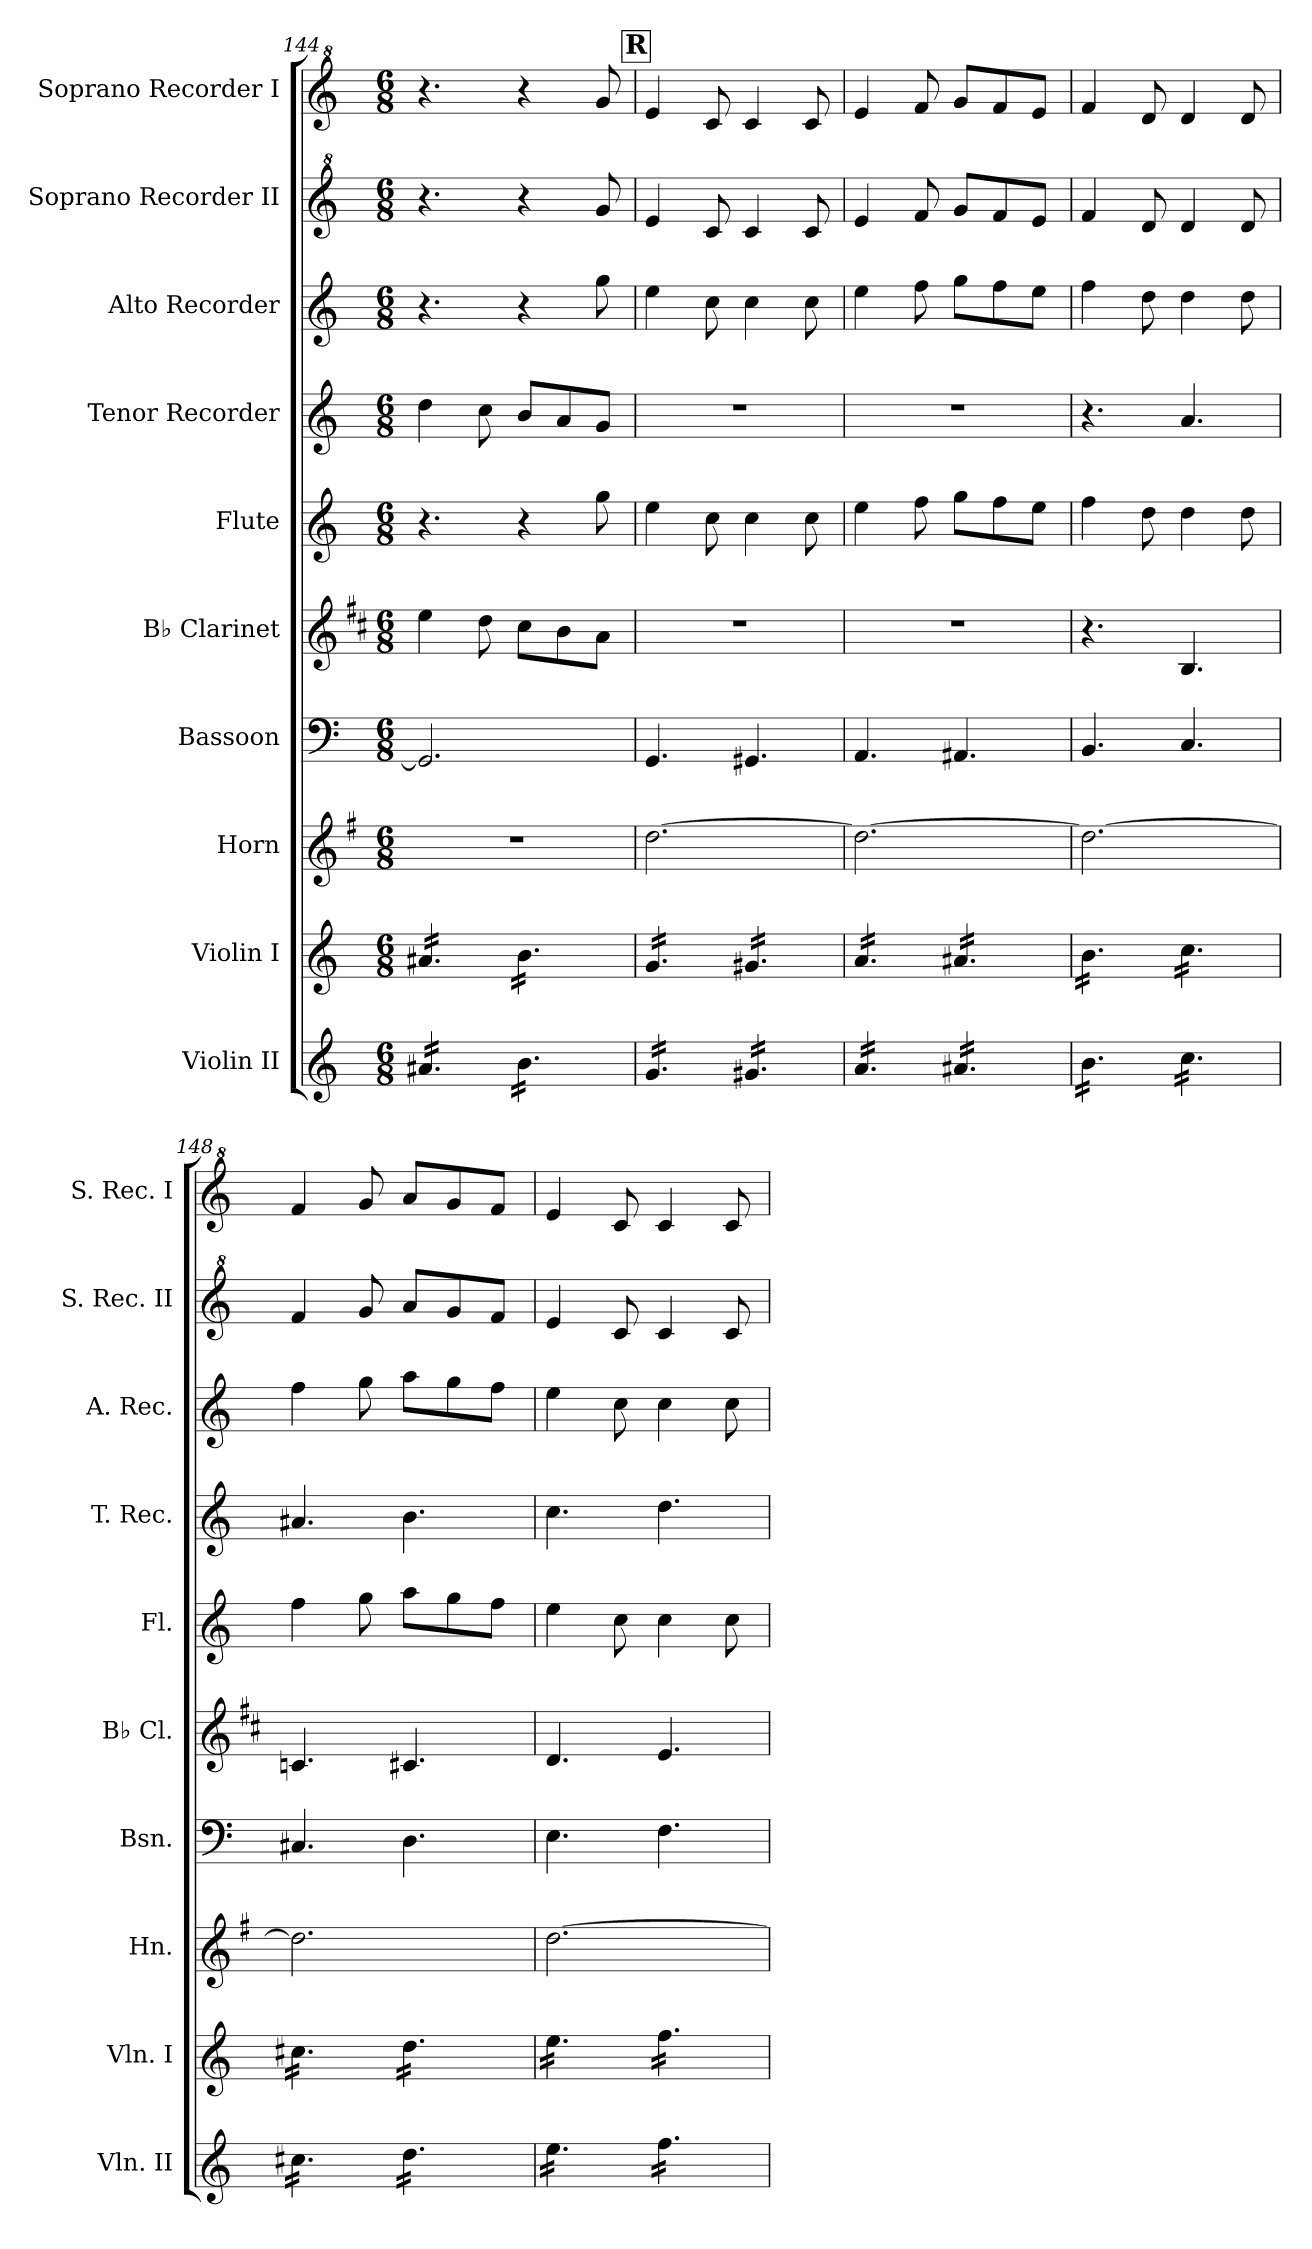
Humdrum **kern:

**kern	**kern	**kern	**kern	**kern	**kern	**kern	**kern	**kern	**kern
*part10	*part9	*part8	*part7	*part6	*part5	*part4	*part3	*part2	*part1
*staff10	*staff9	*staff8	*staff7	*staff6	*staff5	*staff4	*staff3	*staff2	*staff1
*I"Violin II	*I"Violin I	*I"Horn	*I"Bassoon	*I"B♭ Clarinet	*I"Flute	*I"Tenor Recorder	*I"Alto Recorder	*I"Soprano Recorder II	*I"Soprano Recorder I
*I'Vln. II	*I'Vln. I	*I'Hn.	*I'Bsn.	*I'B♭ Cl.	*I'Fl.	*I'T. Rec.	*I'A. Rec.	*I'S. Rec. II	*I'S. Rec. I
*clefG2	*clefG2	*clefG2	*clefF4	*clefG2	*clefG2	*clefG2	*clefG2	*clefG^2	*clefG^2
*	*	*ITrd4c7	*	*ITrd1c2	*	*	*	*	*
*k[]	*k[]	*k[]	*k[]	*k[]	*k[]	*k[]	*k[]	*k[]	*k[]
*C:	*C:	*C:	*C:	*C:	*C:	*C:	*C:	*C:	*C:
*M6/8	*M6/8	*M6/8	*M6/8	*M6/8	*M6/8	*M6/8	*M6/8	*M6/8	*M6/8
=144	=144	=144	=144	=144	=144	=144	=144	=144	=144
*tremolo	*	*	*	*	*	*	*	*	*
*	*tremolo	*	*	*	*	*	*	*	*
16a#X/LL	16a#X/LL	2.r	2.GG/]	4dd\	4.r	4dd\	4.r	4.r	4.r
16a#X/	16a#X/	.	.	.	.	.	.	.	.
16a#X/	16a#X/	.	.	.	.	.	.	.	.
16a#X/	16a#X/	.	.	.	.	.	.	.	.
16a#X/	16a#X/	.	.	8cc\	.	8cc\	.	.	.
16a#X/JJ	16a#X/JJ	.	.	.	.	.	.	.	.
16b\LL	16b\LL	.	.	8b\L	4r	8b/L	4r	4r	4r
16b\	16b\	.	.	.	.	.	.	.	.
16b\	16b\	.	.	8a\	.	8a/	.	.	.
16b\	16b\	.	.	.	.	.	.	.	.
16b\	16b\	.	.	8g\J	8gg\	8g/J	8gg\	8gg/	8gg/
16b\JJ	16b\JJ	.	.	.	.	.	.	.	.
!!LO:REH:place=s1:a:t=R
=145	=145	=145	=145	=145	=145	=145	=145	=145	=145
16g/LL	16g/LL	[2.g\	4.GG/	2.r	4ee\	2.r	4ee\	4ee/	4ee/
16g/	16g/	.	.	.	.	.	.	.	.
16g/	16g/	.	.	.	.	.	.	.	.
16g/	16g/	.	.	.	.	.	.	.	.
16g/	16g/	.	.	.	8cc\	.	8cc\	8cc/	8cc/
16g/JJ	16g/JJ	.	.	.	.	.	.	.	.
16g#X/LL	16g#X/LL	.	4.GG#X/	.	4cc\	.	4cc\	4cc/	4cc/
16g#X/	16g#X/	.	.	.	.	.	.	.	.
16g#X/	16g#X/	.	.	.	.	.	.	.	.
16g#X/	16g#X/	.	.	.	.	.	.	.	.
16g#X/	16g#X/	.	.	.	8cc\	.	8cc\	8cc/	8cc/
16g#X/JJ	16g#X/JJ	.	.	.	.	.	.	.	.
=146	=146	=146	=146	=146	=146	=146	=146	=146	=146
16a/LL	16a/LL	2.g\_	4.AA/	2.r	4ee\	2.r	4ee\	4ee/	4ee/
16a/	16a/	.	.	.	.	.	.	.	.
16a/	16a/	.	.	.	.	.	.	.	.
16a/	16a/	.	.	.	.	.	.	.	.
16a/	16a/	.	.	.	8ff\	.	8ff\	8ff/	8ff/
16a/JJ	16a/JJ	.	.	.	.	.	.	.	.
16a#X/LL	16a#X/LL	.	4.AA#X/	.	8gg\L	.	8gg\L	8gg/L	8gg/L
16a#X/	16a#X/	.	.	.	.	.	.	.	.
16a#X/	16a#X/	.	.	.	8ff\	.	8ff\	8ff/	8ff/
16a#X/	16a#X/	.	.	.	.	.	.	.	.
16a#X/	16a#X/	.	.	.	8ee\J	.	8ee\J	8ee/J	8ee/J
16a#X/JJ	16a#X/JJ	.	.	.	.	.	.	.	.
!!LO:PB:g=z
=147	=147	=147	=147	=147	=147	=147	=147	=147	=147
16b\LL	16b\LL	2.g\_	4.BB/	4.r	4ff\	4.r	4ff\	4ff/	4ff/
16b\	16b\	.	.	.	.	.	.	.	.
16b\	16b\	.	.	.	.	.	.	.	.
16b\	16b\	.	.	.	.	.	.	.	.
16b\	16b\	.	.	.	8dd\	.	8dd\	8dd/	8dd/
16b\JJ	16b\JJ	.	.	.	.	.	.	.	.
16cc\LL	16cc\LL	.	4.C/	4.A/	4dd\	4.a/	4dd\	4dd/	4dd/
16cc\	16cc\	.	.	.	.	.	.	.	.
16cc\	16cc\	.	.	.	.	.	.	.	.
16cc\	16cc\	.	.	.	.	.	.	.	.
16cc\	16cc\	.	.	.	8dd\	.	8dd\	8dd/	8dd/
16cc\JJ	16cc\JJ	.	.	.	.	.	.	.	.
=148	=148	=148	=148	=148	=148	=148	=148	=148	=148
16cc#X\LL	16cc#X\LL	2.g\]	4.C#X/	4.B-X/	4ff\	4.a#X/	4ff\	4ff/	4ff/
16cc#X\	16cc#X\	.	.	.	.	.	.	.	.
16cc#X\	16cc#X\	.	.	.	.	.	.	.	.
16cc#X\	16cc#X\	.	.	.	.	.	.	.	.
16cc#X\	16cc#X\	.	.	.	8gg\	.	8gg\	8gg/	8gg/
16cc#X\JJ	16cc#X\JJ	.	.	.	.	.	.	.	.
16dd\LL	16dd\LL	.	4.D\	4.Bn/	8aa\L	4.b\	8aa\L	8aa/L	8aa/L
16dd\	16dd\	.	.	.	.	.	.	.	.
16dd\	16dd\	.	.	.	8gg\	.	8gg\	8gg/	8gg/
16dd\	16dd\	.	.	.	.	.	.	.	.
16dd\	16dd\	.	.	.	8ff\J	.	8ff\J	8ff/J	8ff/J
16dd\JJ	16dd\JJ	.	.	.	.	.	.	.	.
=149	=149	=149	=149	=149	=149	=149	=149	=149	=149
16ee\LL	16ee\LL	[2.g\	4.E\	4.c/	4ee\	4.cc\	4ee\	4ee/	4ee/
16ee\	16ee\	.	.	.	.	.	.	.	.
16ee\	16ee\	.	.	.	.	.	.	.	.
16ee\	16ee\	.	.	.	.	.	.	.	.
16ee\	16ee\	.	.	.	8cc\	.	8cc\	8cc/	8cc/
16ee\JJ	16ee\JJ	.	.	.	.	.	.	.	.
16ff\LL	16ff\LL	.	4.F\	4.d/	4cc\	4.dd\	4cc\	4cc/	4cc/
16ff\	16ff\	.	.	.	.	.	.	.	.
16ff\	16ff\	.	.	.	.	.	.	.	.
16ff\	16ff\	.	.	.	.	.	.	.	.
16ff\	16ff\	.	.	.	8cc\	.	8cc\	8cc/	8cc/
16ff\JJ	16ff\JJ	.	.	.	.	.	.	.	.
*	*Xtremolo	*	*	*	*	*	*	*	*
*Xtremolo	*	*	*	*	*	*	*	*	*
=	=	=	=	=	=	=	=	=	=
*-	*-	*-	*-	*-	*-	*-	*-	*-	*-
